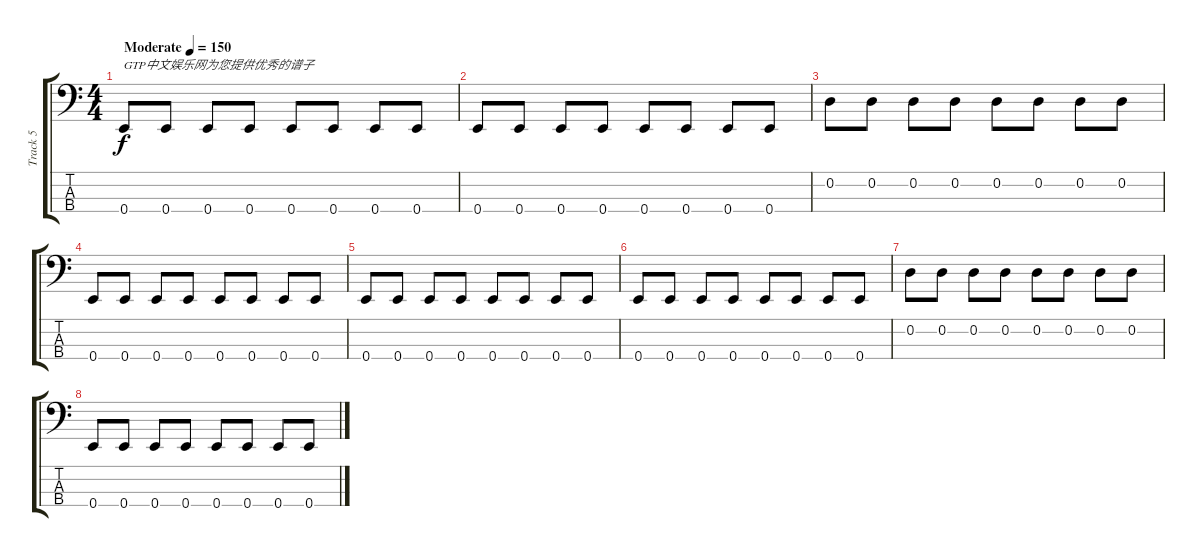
\track ("Track 5" "Track 5") {instrument electricbassfinger}
\staff {score tabs}
\tuning (G2 D2 A1 E1) {hide}
\ts (4 4)
\tempo (150 "Moderate")
\clef f4
\ks c
0.4.8{txt "GTP中文娱乐网为您提供优秀的谱子" dy f instrument electricbassfinger} 0.4.8 0.4.8 0.4.8 0.4.8 0.4.8 0.4.8 0.4.8 |
0.4.8 0.4.8 0.4.8 0.4.8 0.4.8 0.4.8 0.4.8 0.4.8 |
0.2.8 0.2.8 0.2.8 0.2.8 0.2.8 0.2.8 0.2.8 0.2.8 |
0.4.8 0.4.8 0.4.8 0.4.8 0.4.8 0.4.8 0.4.8 0.4.8 |
0.4.8 0.4.8 0.4.8 0.4.8 0.4.8 0.4.8 0.4.8 0.4.8 |
0.4.8 0.4.8 0.4.8 0.4.8 0.4.8 0.4.8 0.4.8 0.4.8 |
0.2.8 0.2.8 0.2.8 0.2.8 0.2.8 0.2.8 0.2.8 0.2.8 |
0.4.8 0.4.8 0.4.8 0.4.8 0.4.8 0.4.8 0.4.8 0.4.8
